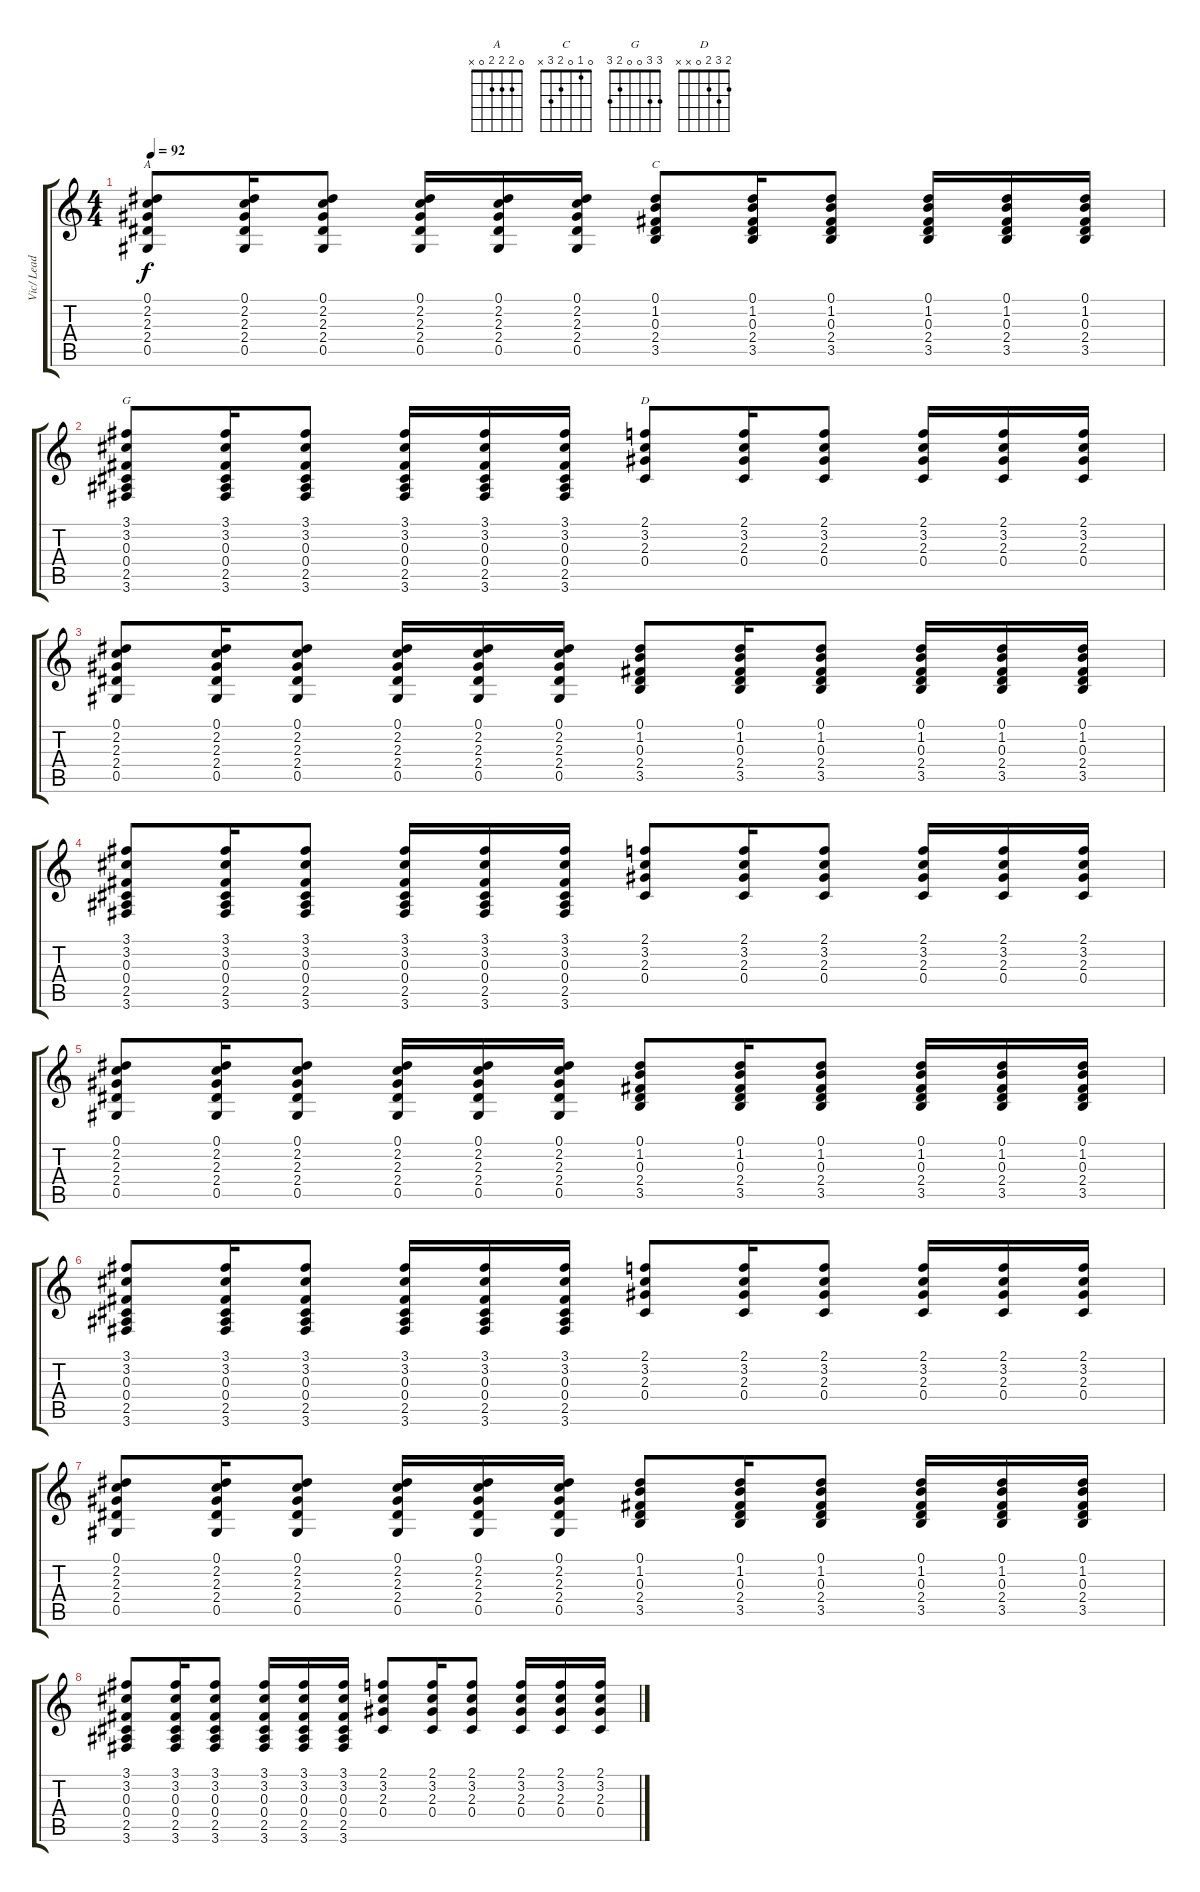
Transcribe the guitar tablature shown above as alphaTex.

\track ("Vic/ Lead" "Vic/ Lead") {instrument acousticguitarsteel}
\staff {score tabs}
\tuning (Eb4 Bb3 Gb3 Db3 Ab2 Eb2) {hide}
\chord ("A" 0 2 2 2 0 x)
\chord ("C" 0 1 0 2 3 x)
\chord ("G" 3 3 0 0 2 3)
\chord ("D" 2 3 2 0 x x)
\ts (4 4)
\tempo 92
\clef g2
\ks c
(0.1 2.2 2.3 2.4 0.5).8{ch "A" dy f} (0.1 2.2 2.3 2.4 0.5).16 (0.1 2.2 2.3 2.4 0.5).8 (0.1 2.2 2.3 2.4 0.5).16 (0.1 2.2 2.3 2.4 0.5).16 (0.1 2.2 2.3 2.4 0.5).16 (0.1 1.2 0.3 2.4 3.5).8{ch "C"} (0.1 1.2 0.3 2.4 3.5).16 (0.1 1.2 0.3 2.4 3.5).8 (0.1 1.2 0.3 2.4 3.5).16 (0.1 1.2 0.3 2.4 3.5).16 (0.1 1.2 0.3 2.4 3.5).16 |
(3.1 3.2 0.3 0.4 2.5 3.6).8{ch "G"} (3.1 3.2 0.3 0.4 2.5 3.6).16 (3.1 3.2 0.3 0.4 2.5 3.6).8 (3.1 3.2 0.3 0.4 2.5 3.6).16 (3.1 3.2 0.3 0.4 2.5 3.6).16 (3.1 3.2 0.3 0.4 2.5 3.6).16 (2.1 3.2 2.3 0.4).8{ch "D"} (2.1 3.2 2.3 0.4).16 (2.1 3.2 2.3 0.4).8 (2.1 3.2 2.3 0.4).16 (2.1 3.2 2.3 0.4).16 (2.1 3.2 2.3 0.4).16 |
(0.1 2.2 2.3 2.4 0.5).8 (0.1 2.2 2.3 2.4 0.5).16 (0.1 2.2 2.3 2.4 0.5).8 (0.1 2.2 2.3 2.4 0.5).16 (0.1 2.2 2.3 2.4 0.5).16 (0.1 2.2 2.3 2.4 0.5).16 (0.1 1.2 0.3 2.4 3.5).8 (0.1 1.2 0.3 2.4 3.5).16 (0.1 1.2 0.3 2.4 3.5).8 (0.1 1.2 0.3 2.4 3.5).16 (0.1 1.2 0.3 2.4 3.5).16 (0.1 1.2 0.3 2.4 3.5).16 |
(3.1 3.2 0.3 0.4 2.5 3.6).8 (3.1 3.2 0.3 0.4 2.5 3.6).16 (3.1 3.2 0.3 0.4 2.5 3.6).8 (3.1 3.2 0.3 0.4 2.5 3.6).16 (3.1 3.2 0.3 0.4 2.5 3.6).16 (3.1 3.2 0.3 0.4 2.5 3.6).16 (2.1 3.2 2.3 0.4).8 (2.1 3.2 2.3 0.4).16 (2.1 3.2 2.3 0.4).8 (2.1 3.2 2.3 0.4).16 (2.1 3.2 2.3 0.4).16 (2.1 3.2 2.3 0.4).16 |
(0.1 2.2 2.3 2.4 0.5).8 (0.1 2.2 2.3 2.4 0.5).16 (0.1 2.2 2.3 2.4 0.5).8 (0.1 2.2 2.3 2.4 0.5).16 (0.1 2.2 2.3 2.4 0.5).16 (0.1 2.2 2.3 2.4 0.5).16 (0.1 1.2 0.3 2.4 3.5).8 (0.1 1.2 0.3 2.4 3.5).16 (0.1 1.2 0.3 2.4 3.5).8 (0.1 1.2 0.3 2.4 3.5).16 (0.1 1.2 0.3 2.4 3.5).16 (0.1 1.2 0.3 2.4 3.5).16 |
(3.1 3.2 0.3 0.4 2.5 3.6).8 (3.1 3.2 0.3 0.4 2.5 3.6).16 (3.1 3.2 0.3 0.4 2.5 3.6).8 (3.1 3.2 0.3 0.4 2.5 3.6).16 (3.1 3.2 0.3 0.4 2.5 3.6).16 (3.1 3.2 0.3 0.4 2.5 3.6).16 (2.1 3.2 2.3 0.4).8 (2.1 3.2 2.3 0.4).16 (2.1 3.2 2.3 0.4).8 (2.1 3.2 2.3 0.4).16 (2.1 3.2 2.3 0.4).16 (2.1 3.2 2.3 0.4).16 |
(0.1 2.2 2.3 2.4 0.5).8 (0.1 2.2 2.3 2.4 0.5).16 (0.1 2.2 2.3 2.4 0.5).8 (0.1 2.2 2.3 2.4 0.5).16 (0.1 2.2 2.3 2.4 0.5).16 (0.1 2.2 2.3 2.4 0.5).16 (0.1 1.2 0.3 2.4 3.5).8 (0.1 1.2 0.3 2.4 3.5).16 (0.1 1.2 0.3 2.4 3.5).8 (0.1 1.2 0.3 2.4 3.5).16 (0.1 1.2 0.3 2.4 3.5).16 (0.1 1.2 0.3 2.4 3.5).16 |
(3.1 3.2 0.3 0.4 2.5 3.6).8 (3.1 3.2 0.3 0.4 2.5 3.6).16 (3.1 3.2 0.3 0.4 2.5 3.6).8 (3.1 3.2 0.3 0.4 2.5 3.6).16 (3.1 3.2 0.3 0.4 2.5 3.6).16 (3.1 3.2 0.3 0.4 2.5 3.6).16 (2.1 3.2 2.3 0.4).8 (2.1 3.2 2.3 0.4).16 (2.1 3.2 2.3 0.4).8 (2.1 3.2 2.3 0.4).16 (2.1 3.2 2.3 0.4).16 (2.1 3.2 2.3 0.4).16
